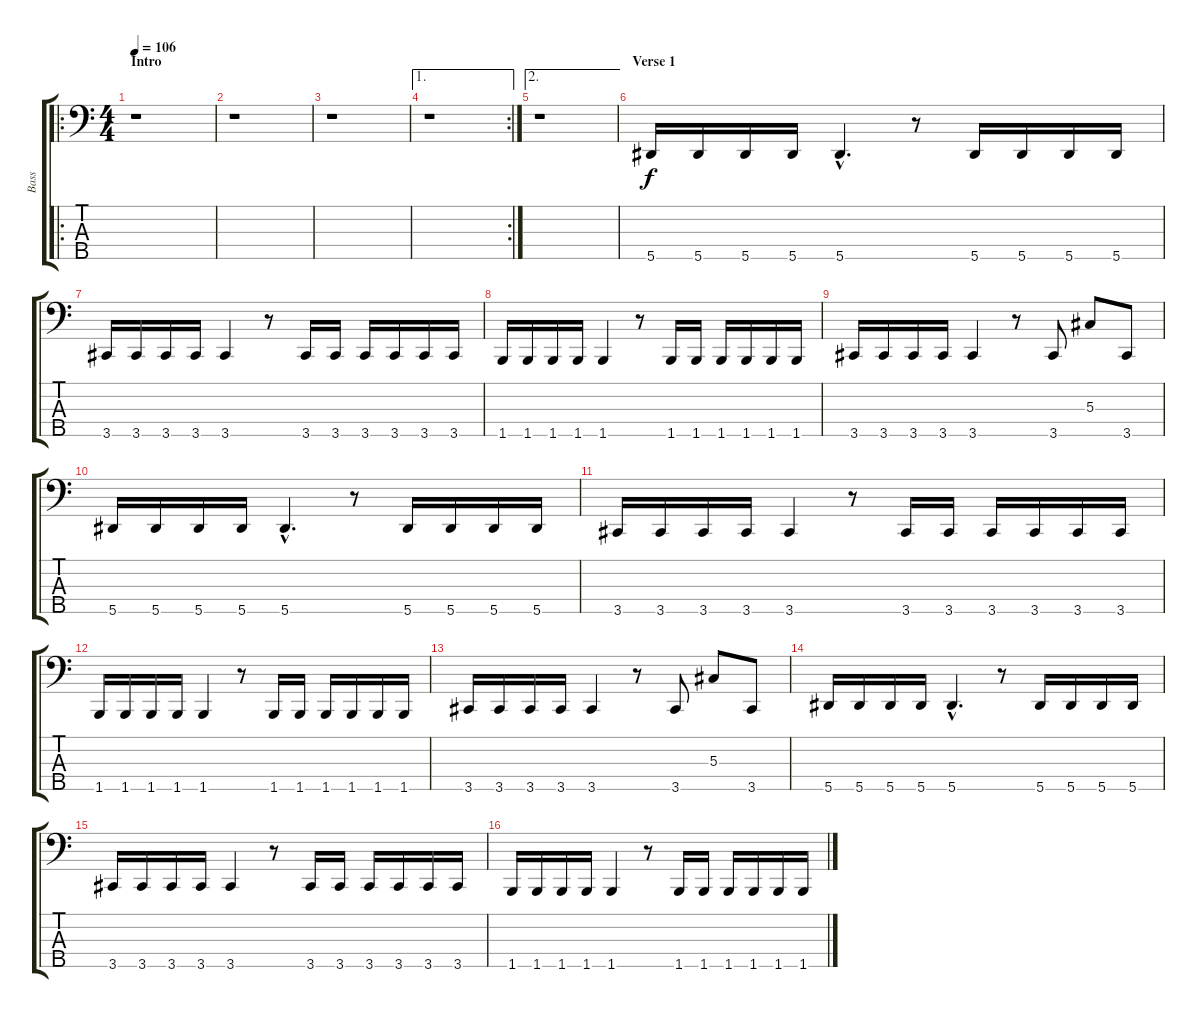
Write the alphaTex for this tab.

\track ("Bass" "Bass") {instrument electricbassfinger}
\staff {score tabs}
\tuning (Gb2 Db2 Ab1 Eb1 Bb0) {hide}
\ro
\ts (4 4)
\section ("" "Intro")
\tempo 106
\clef f4
\ks c
r.1{dy f instrument electricbassfinger} |
r.1 |
r.1 |
\ae 1
\rc 2
r.1 |
\ae 2
r.1 |
\section ("" "Verse 1")
5.5.16 5.5.16 5.5.16 5.5.16 5.5{hac}.4{d} r.8 5.5.16 5.5.16 5.5.16 5.5.16 |
3.5.16 3.5.16 3.5.16 3.5.16 3.5.4 r.8 3.5.16 3.5.16 3.5.16 3.5.16 3.5.16 3.5.16 |
1.5.16 1.5.16 1.5.16 1.5.16 1.5.4 r.8 1.5.16 1.5.16 1.5.16 1.5.16 1.5.16 1.5.16 |
3.5.16 3.5.16 3.5.16 3.5.16 3.5.4 r.8 3.5.8 5.3.8 3.5.8 |
5.5.16 5.5.16 5.5.16 5.5.16 5.5{hac}.4{d} r.8 5.5.16 5.5.16 5.5.16 5.5.16 |
3.5.16 3.5.16 3.5.16 3.5.16 3.5.4 r.8 3.5.16 3.5.16 3.5.16 3.5.16 3.5.16 3.5.16 |
1.5.16 1.5.16 1.5.16 1.5.16 1.5.4 r.8 1.5.16 1.5.16 1.5.16 1.5.16 1.5.16 1.5.16 |
3.5.16 3.5.16 3.5.16 3.5.16 3.5.4 r.8 3.5.8 5.3.8 3.5.8 |
5.5.16 5.5.16 5.5.16 5.5.16 5.5{hac}.4{d} r.8 5.5.16 5.5.16 5.5.16 5.5.16 |
3.5.16 3.5.16 3.5.16 3.5.16 3.5.4 r.8 3.5.16 3.5.16 3.5.16 3.5.16 3.5.16 3.5.16 |
1.5.16 1.5.16 1.5.16 1.5.16 1.5.4 r.8 1.5.16 1.5.16 1.5.16 1.5.16 1.5.16 1.5.16
